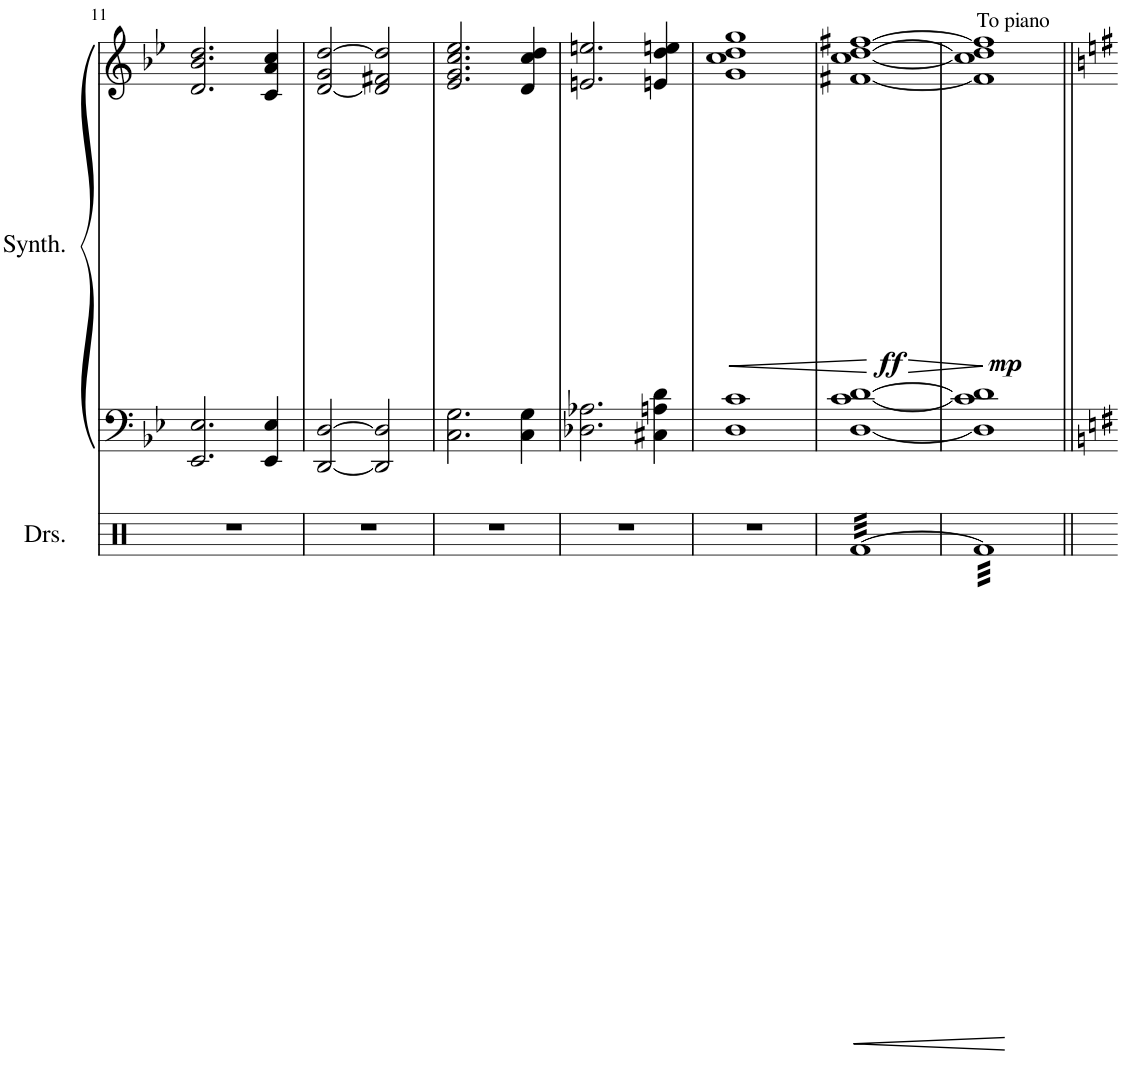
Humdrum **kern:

**kern	**kern	**dynam
*part1	*part1	*part1
*staff2	*staff1	*staff1/2
*I"Keyboard Synthesizer	*	*
*I'Synth.	*	*
!!LO:PB:g=z
*clefF4	*clefG2	*
*k[b-e-]	*k[b-e-]	*
*M4/4	*M4/4	*
=11	=11	=11
2.EE-/ 2.E-/	2.d/ 2.b-/ 2.dd/	.
4EE-/ 4E-/	4c/ 4a/ 4cc/	.
=12	=12	=12
[2DD/ [2D/	[2d/ 2g/ [2dd/	.
2DD/] 2D/]	2d/] 2f#X/ 2dd/]	.
=13	=13	=13
2.C\ 2.G\	2.e-/ 2.g/ 2.cc/ 2.ee-/	.
4C\ 4G\	4d/ 4cc/ 4dd/	.
=14	=14	=14
2.D-X\ 2.A-X\	2.en/ 2.een/	.
4C#X\ 4An\ 4d\	4en/ 4dd/ 4een/	.
=15	=15	=15
!	!	!LO:HP:b
1D 1c	1g 1cc 1dd 1gg	<
.	.	[
=16	=16	=16
!	!	!LO:HP:b
!	!	!LO:DY:n=1:b
[1D [1c [1d	[1f#X [1cc [1dd [1ff#X	> ff
.	.	]
=17	=17	=17
!	!LO:TX:a:t=To piano	!
!	!	!LO:DY:b
1D] 1c] 1d]	1f#] 1cc] 1dd] 1ff#]	mp
=||	=||	=||
*-	*-	*-
